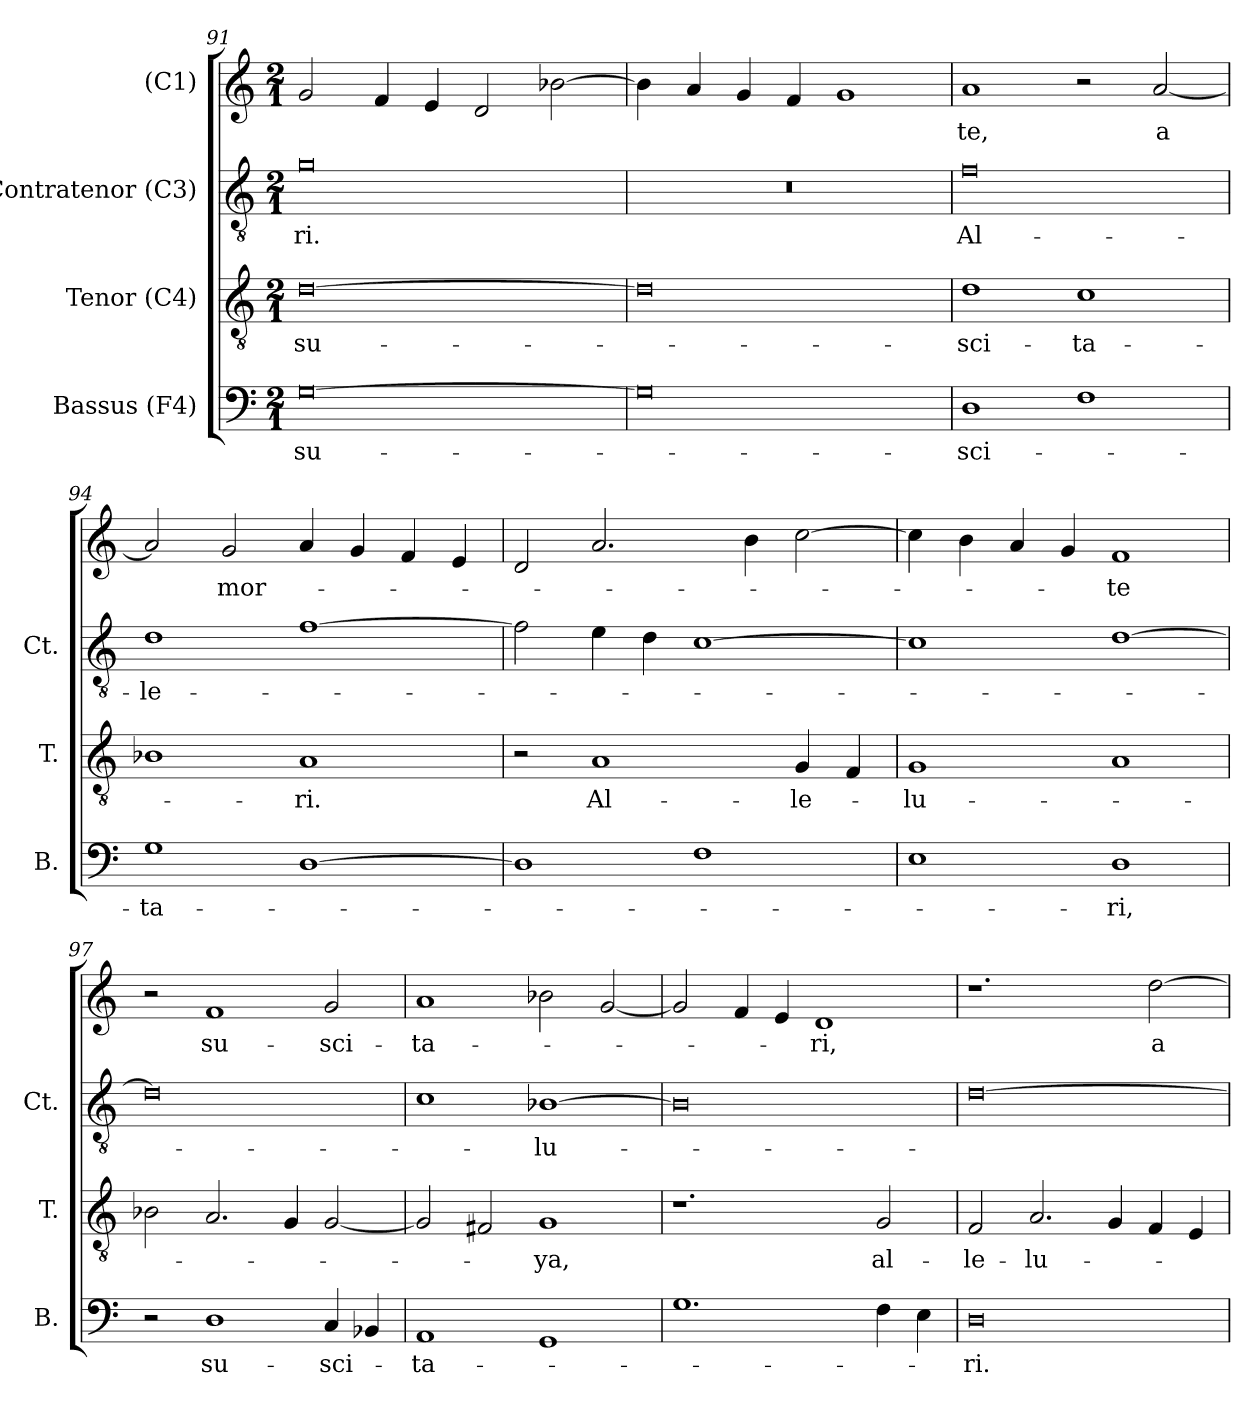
**kern	**text	**kern	**text	**kern	**text	**kern	**text
*part4	*part4	*part3	*part3	*part2	*part2	*part1	*part1
*staff4	*staff4	*staff3	*staff3	*staff2	*staff2	*staff1	*staff1
*I"Bassus (F4)	*	*I"Tenor (C4)	*	*I"Contratenor (C3)	*	*I"(C1)	*
*I'B.	*	*I'T.	*	*I'Ct.	*	*	*
!!LO:LB:g=z
*clefF4	*	*clefGv2	*	*clefGv2	*	*clefG2	*
*	*	*ITrd7c12	*	*ITrd7c12	*	*	*
*k[]	*	*k[]	*	*k[]	*	*k[]	*
*C:	*	*C:	*	*C:	*	*C:	*
*M2/1	*	*M2/1	*	*M2/1	*	*M2/1	*
=91	=91	=91	=91	=91	=91	=91	=91
!	!LO:LY:b:color=#000000	!	!	!	!	!	!
!	!	!	!LO:LY:b:color=#000000	!	!	!	!
!	!	!	!	!	!LO:LY:b:color=#000000	!	!
[0Gi	su-	[0Di	su-	0Gi	-ri.	2gi/	.
.	.	.	.	.	.	4fi/	.
.	.	.	.	.	.	4ei/	.
.	.	.	.	.	.	2di/	.
.	.	.	.	.	.	[2b-Xi\	.
=92	=92	=92	=92	=92	=92	=92	=92
!	!	!	!	!LO:N:vis=1	!	!	!
0Gi]	.	0Di]	.	0r	.	4b-i\]	.
.	.	.	.	.	.	4ai/	.
.	.	.	.	.	.	4gi/	.
.	.	.	.	.	.	4fi/	.
.	.	.	.	.	.	1gi	.
=93	=93	=93	=93	=93	=93	=93	=93
!	!LO:LY:b:color=#000000	!	!	!	!	!	!
!	!	!	!LO:LY:b:color=#000000	!	!	!	!
!	!	!	!	!	!LO:LY:b:color=#000000	!	!
!	!	!	!	!	!	!	!LO:LY:b:color=#000000
1Di	-sci-	1Di	-sci-	0Fi	Al-	1ai	-te,
!	!	!	!LO:LY:b:color=#000000	!	!	!	!
1Fi	.	1Ci	-ta-	.	.	2r	.
!	!	!	!	!	!	!	!LO:LY:b:color=#000000
.	.	.	.	.	.	[2ai/	a
=94	=94	=94	=94	=94	=94	=94	=94
!	!LO:LY:b:color=#000000	!	!	!	!	!	!
!	!	!	!	!	!LO:LY:b:color=#000000	!	!
1Gi	-ta-	1BB-i	.	1Di	-le-	2ai/]	.
!	!	!	!	!	!	!	!LO:LY:b:color=#000000
.	.	.	.	.	.	2gi/	mor-
!	!	!	!LO:LY:b:color=#000000	!	!	!	!
[1Di	.	1AAi	-ri.	[1Fi	.	4ai/	.
.	.	.	.	.	.	4gi/	.
.	.	.	.	.	.	4fi/	.
.	.	.	.	.	.	4ei/	.
!!LO:LB:g=z
=95	=95	=95	=95	=95	=95	=95	=95
1Di]	.	2r	.	2Fi\]	.	2di/	.
!	!	!	!LO:LY:b:color=#000000	!	!	!	!
.	.	1AAi	Al-	4Ei\	.	2.ai/	.
.	.	.	.	4Di\	.	.	.
1Fi	.	.	.	[1Ci	.	.	.
.	.	.	.	.	.	4bi\	.
!	!	!	!LO:LY:b:color=#000000	!	!	!	!
.	.	4GGi/	-le-	.	.	[2cci\	.
.	.	4FFi/	.	.	.	.	.
=96	=96	=96	=96	=96	=96	=96	=96
!	!	!	!LO:LY:b:color=#000000	!	!	!	!
1Ei	.	1GGi	-lu-	1Ci]	.	4cci\]	.
.	.	.	.	.	.	4bi\	.
.	.	.	.	.	.	4ai/	.
.	.	.	.	.	.	4gi/	.
!	!LO:LY:b:color=#000000	!	!	!	!	!	!
!	!	!	!	!	!	!	!LO:LY:b:color=#000000
1Di	-ri,	1AAi	.	[1Di	.	1fi	-te
=97	=97	=97	=97	=97	=97	=97	=97
2r	.	2BB-i\	.	0Di]	.	2r	.
!	!LO:LY:b:color=#000000	!	!	!	!	!	!
!	!	!	!	!	!	!	!LO:LY:b:color=#000000
1Di	su-	2.AAi/	.	.	.	1fi	su-
.	.	4GGi/	.	.	.	.	.
!	!LO:LY:b:color=#000000	!	!	!	!	!	!
!	!	!	!	!	!	!	!LO:LY:b:color=#000000
4Ci/	-sci-	[2GGi/	.	.	.	2gi/	-sci-
4BB-i/	.	.	.	.	.	.	.
=98	=98	=98	=98	=98	=98	=98	=98
!	!LO:LY:b:color=#000000	!	!	!	!	!	!
!	!	!	!	!	!	!	!LO:LY:b:color=#000000
1AAi	-ta-	2GGi/]	.	1Ci	.	1ai	-ta-
.	.	2FF#i/	.	.	.	.	.
!	!	!	!LO:LY:b:color=#000000	!	!	!	!
!	!	!	!	!	!LO:LY:b:color=#000000	!	!
1GGi	.	1GGi	-ya,	[1BB-i	-lu-	2b-Xi\	.
.	.	.	.	.	.	[2gi/	.
!!LO:PB:g=z
=99	=99	=99	=99	=99	=99	=99	=99
1.Gi	.	1.r	.	0BB-i]	.	2gi/]	.
.	.	.	.	.	.	4fi/	.
.	.	.	.	.	.	4ei/	.
!	!	!	!	!	!	!	!LO:LY:b:color=#000000
.	.	.	.	.	.	1di	-ri,
!	!	!	!LO:LY:b:color=#000000	!	!	!	!
4Fi\	.	2GGi/	al-	.	.	.	.
4Ei\	.	.	.	.	.	.	.
=100	=100	=100	=100	=100	=100	=100	=100
!	!LO:LY:b:color=#000000	!	!	!	!	!	!
!	!	!	!LO:LY:b:color=#000000	!	!	!	!
0Di	-ri.	2FFi/	-le-	[0Di	.	1.r	.
!	!	!	!LO:LY:b:color=#000000	!	!	!	!
.	.	2.AAi/	-lu-	.	.	.	.
.	.	4GGi/	.	.	.	.	.
!	!	!	!	!	!	!	!LO:LY:b:color=#000000
.	.	4FFi/	.	.	.	[2ddi\	a
.	.	4EEi/	.	.	.	.	.
=	=	=	=	=	=	=	=
*-	*-	*-	*-	*-	*-	*-	*-
